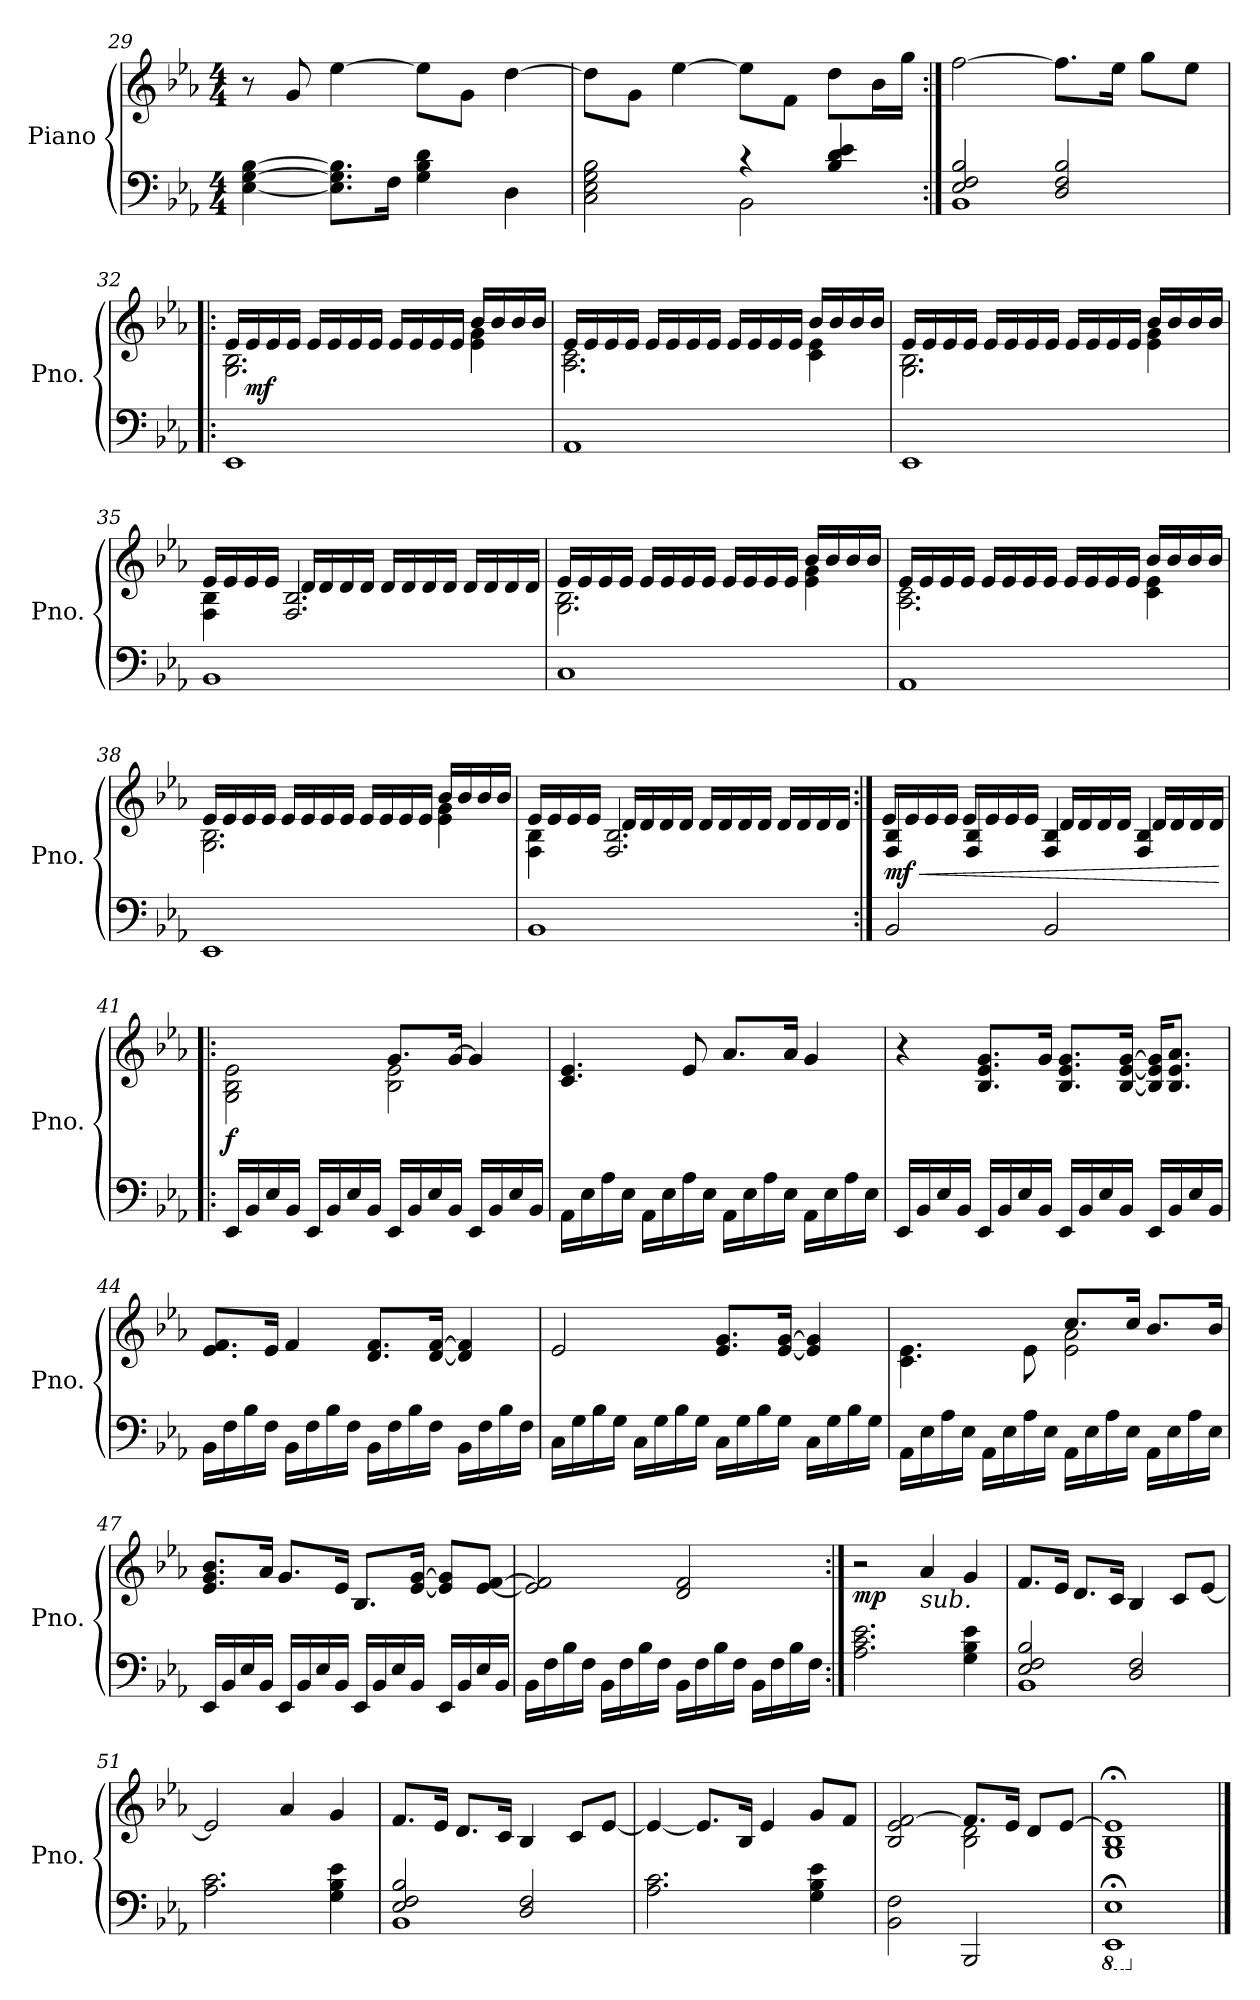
**kern	**kern	**dynam
*part1	*part1	*part1
*staff2	*staff1	*staff1/2
*I"Piano	*	*
*I'Pno.	*	*
*clefF4	*clefG2	*
*k[b-e-a-]	*k[b-e-a-]	*
*M4/4	*M4/4	*
=29	=29	=29
[4E-\ [4G\ [4B-\	8r	.
.	8g/	.
8.E-\] 8.G\] 8.B-\]L	[4ee-\	.
16F\Jk	.	.
4G\ 4B-\ 4d\	8ee-\L]	.
.	8g\J	.
4D\	[4dd\	.
!!LO:PB:g=z
=30	=30	=30
*^	*	*
2ryy	2C\ 2E-\ 2G\ 2B-\	8dd\L]	.
.	.	8g\J	.
.	.	[4ee-\	.
4r	2BB-\	8ee-\L]	.
.	.	8f\J	.
4B-/ 4d/ 4e-/	.	8dd\L	.
.	.	16b-\L	.
.	.	16gg\JJ	.
=31:|!	=31:|!	=31:|!	=31:|!
2E-/ 2F/ 2B-/	1BB-	[2ff\	.
2D/ 2F/ 2B-/	.	8.ff\L]	.
.	.	16ee-\Jk	.
.	.	8gg\L	.
.	.	8ee-\J	.
*v	*v	*	*
=32!|:	=32!|:	=32!|:
*	*^	*
!	!	!	!LO:DY:b
!	!	!	!LO:DY:n=1:b
1EE-	2.G\ 2.B-\	16e-/LL	mp other-dynamics
!	!	!	!LO:DY:n=2:b
.	.	16e-/	mf
.	.	16e-/	.
.	.	16e-/JJ	.
.	.	16e-/LL	.
.	.	16e-/	.
.	.	16e-/	.
.	.	16e-/JJ	.
.	.	16e-/LL	.
.	.	16e-/	.
.	.	16e-/	.
.	.	16e-/JJ	.
.	4e-\ 4g\	16b-/LL	.
.	.	16b-/	.
.	.	16b-/	.
.	.	16b-/JJ	.
!!LO:LB:g=z	!!
=33	=33	=33	=33
1AA-	2.A-\ 2.c\	16e-/LL	.
.	.	16e-/	.
.	.	16e-/	.
.	.	16e-/JJ	.
.	.	16e-/LL	.
.	.	16e-/	.
.	.	16e-/	.
.	.	16e-/JJ	.
.	.	16e-/LL	.
.	.	16e-/	.
.	.	16e-/	.
.	.	16e-/JJ	.
.	4c\ 4e-\	16b-/LL	.
.	.	16b-/	.
.	.	16b-/	.
.	.	16b-/JJ	.
=34	=34	=34	=34
1EE-	2.G\ 2.B-\	16e-/LL	.
.	.	16e-/	.
.	.	16e-/	.
.	.	16e-/JJ	.
.	.	16e-/LL	.
.	.	16e-/	.
.	.	16e-/	.
.	.	16e-/JJ	.
.	.	16e-/LL	.
.	.	16e-/	.
.	.	16e-/	.
.	.	16e-/JJ	.
.	4e-\ 4g\	16b-/LL	.
.	.	16b-/	.
.	.	16b-/	.
.	.	16b-/JJ	.
!!LO:LB:g=z	!!
=35	=35	=35	=35
1BB-	4F\ 4B-\	16e-/LL	.
.	.	16e-/	.
.	.	16e-/	.
.	.	16e-/JJ	.
.	2.F/ 2.B-/	16d/LL	.
.	.	16d/	.
.	.	16d/	.
.	.	16d/JJ	.
.	.	16d/LL	.
.	.	16d/	.
.	.	16d/	.
.	.	16d/JJ	.
.	.	16d/LL	.
.	.	16d/	.
.	.	16d/	.
.	.	16d/JJ	.
=36	=36	=36	=36
1C	2.G\ 2.B-\	16e-/LL	.
.	.	16e-/	.
.	.	16e-/	.
.	.	16e-/JJ	.
.	.	16e-/LL	.
.	.	16e-/	.
.	.	16e-/	.
.	.	16e-/JJ	.
.	.	16e-/LL	.
.	.	16e-/	.
.	.	16e-/	.
.	.	16e-/JJ	.
.	4e-\ 4g\	16b-/LL	.
.	.	16b-/	.
.	.	16b-/	.
.	.	16b-/JJ	.
!!LO:LB:g=z	!!
=37	=37	=37	=37
1AA-	2.A-\ 2.c\	16e-/LL	.
.	.	16e-/	.
.	.	16e-/	.
.	.	16e-/JJ	.
.	.	16e-/LL	.
.	.	16e-/	.
.	.	16e-/	.
.	.	16e-/JJ	.
.	.	16e-/LL	.
.	.	16e-/	.
.	.	16e-/	.
.	.	16e-/JJ	.
.	4c\ 4e-\	16b-/LL	.
.	.	16b-/	.
.	.	16b-/	.
.	.	16b-/JJ	.
=38	=38	=38	=38
1EE-	2.G\ 2.B-\	16e-/LL	.
.	.	16e-/	.
.	.	16e-/	.
.	.	16e-/JJ	.
.	.	16e-/LL	.
.	.	16e-/	.
.	.	16e-/	.
.	.	16e-/JJ	.
.	.	16e-/LL	.
.	.	16e-/	.
.	.	16e-/	.
.	.	16e-/JJ	.
.	4e-\ 4g\	16b-/LL	.
.	.	16b-/	.
.	.	16b-/	.
.	.	16b-/JJ	.
!!LO:LB:g=z	!!
=39	=39	=39	=39
1BB-	4F\ 4B-\	16e-/LL	.
.	.	16e-/	.
.	.	16e-/	.
.	.	16e-/JJ	.
.	2.F/ 2.B-/	16d/LL	.
.	.	16d/	.
.	.	16d/	.
.	.	16d/JJ	.
.	.	16d/LL	.
.	.	16d/	.
.	.	16d/	.
.	.	16d/JJ	.
.	.	16d/LL	.
.	.	16d/	.
.	.	16d/	.
.	.	16d/JJ	.
=40:|!	=40:|!	=40:|!	=40:|!
!	!	!	!LO:HP:b
!	!	!	!LO:DY:n=1:b
2BB-/	4F/ 4B-/	16e-/LL	< mf
.	.	16e-/	.
.	.	16e-/	.
.	.	16e-/JJ	.
.	4F/ 4B-/	16e-/LL	.
.	.	16e-/	.
.	.	16e-/	.
.	.	16e-/JJ	.
2BB-/	4F/ 4B-/	16d/LL	.
.	.	16d/	.
.	.	16d/	.
.	.	16d/JJ	.
.	4F/ 4B-/	16d/LL	.
.	.	16d/	.
.	.	16d/	.
.	.	16d/JJ	.
*	*v	*v	*
.	.	[
!!LO:PB:g=z
=41!|:	=41!|:	=41!|:
*	*^	*
!	!	!	!LO:DY:b
16EE-/LL	2ryy	2G\ 2B-\ 2e-\	f
16BB-/	.	.	.
16E-/	.	.	.
16BB-/JJ	.	.	.
16EE-/LL	.	.	.
16BB-/	.	.	.
16E-/	.	.	.
16BB-/JJ	.	.	.
16EE-/LL	8.g/L	2B-\ 2e-\	.
16BB-/	.	.	.
16E-/	.	.	.
16BB-/JJ	[16g/Jk	.	.
16EE-/LL	4g/]	.	.
16BB-/	.	.	.
16E-/	.	.	.
16BB-/JJ	.	.	.
*	*v	*v	*
=42	=42	=42
16AA-\LL	4.c/ 4.e-/	.
16E-\	.	.
16A-\	.	.
16E-\JJ	.	.
16AA-\LL	.	.
16E-\	.	.
16A-\	8e-/	.
16E-\JJ	.	.
16AA-\LL	8.a-/L	.
16E-\	.	.
16A-\	.	.
16E-\JJ	16a-/Jk	.
16AA-\LL	4g/	.
16E-\	.	.
16A-\	.	.
16E-\JJ	.	.
!!LO:LB:g=z
=43	=43	=43
16EE-/LL	4r	.
16BB-/	.	.
16E-/	.	.
16BB-/JJ	.	.
16EE-/LL	8.B-/ 8.e-/ 8.g/L	.
16BB-/	.	.
16E-/	.	.
16BB-/JJ	16g/Jk	.
16EE-/LL	8.B-/ 8.e-/ 8.g/L	.
16BB-/	.	.
16E-/	.	.
16BB-/JJ	[16B-/ [16e-/ [16g/Jk	.
16EE-/LL	16B-/] 16e-/] 16g/]KL	.
16BB-/	8.B-/ 8.e-/ 8.a-/J	.
16E-/	.	.
16BB-/JJ	.	.
=44	=44	=44
16BB-\LL	8.e-/ 8.f/L	.
16F\	.	.
16B-\	.	.
16F\JJ	16e-/Jk	.
16BB-\LL	4f/	.
16F\	.	.
16B-\	.	.
16F\JJ	.	.
16BB-\LL	8.d/ 8.f/L	.
16F\	.	.
16B-\	.	.
16F\JJ	[16d/ [16f/Jk	.
16BB-\LL	4d/] 4f/]	.
16F\	.	.
16B-\	.	.
16F\JJ	.	.
!!LO:LB:g=z
=45	=45	=45
16C\LL	2e-/	.
16G\	.	.
16B-\	.	.
16G\JJ	.	.
16C\LL	.	.
16G\	.	.
16B-\	.	.
16G\JJ	.	.
16C\LL	8.e-/ 8.g/L	.
16G\	.	.
16B-\	.	.
16G\JJ	[16e-/ [16g/Jk	.
16C\LL	4e-/] 4g/]	.
16G\	.	.
16B-\	.	.
16G\JJ	.	.
=46	=46	=46
*	*^	*
16AA-\LL	2ryy	4.c\ 4.e-\	.
16E-\	.	.	.
16A-\	.	.	.
16E-\JJ	.	.	.
16AA-\LL	.	.	.
16E-\	.	.	.
16A-\	.	8e-\	.
16E-\JJ	.	.	.
16AA-\LL	8.cc/L	2e-\ 2a-\	.
16E-\	.	.	.
16A-\	.	.	.
16E-\JJ	16cc/Jk	.	.
16AA-\LL	8.b-/L	.	.
16E-\	.	.	.
16A-\	.	.	.
16E-\JJ	16b-/Jk	.	.
*	*v	*v	*
!!LO:LB:g=z
=47	=47	=47
16EE-/LL	8.e-/ 8.g/ 8.b-/L	.
16BB-/	.	.
16E-/	.	.
16BB-/JJ	16a-/Jk	.
16EE-/LL	8.g/L	.
16BB-/	.	.
16E-/	.	.
16BB-/JJ	16e-/Jk	.
16EE-/LL	8.B-/L	.
16BB-/	.	.
16E-/	.	.
16BB-/JJ	[16e-/ [16g/Jk	.
16EE-/LL	8e-/] 8g/]L	.
16BB-/	.	.
16E-/	[8e-/ [8f/J	.
16BB-/JJ	.	.
=48	=48	=48
16BB-\LL	2e-/] 2f/]	.
16F\	.	.
16B-\	.	.
16F\JJ	.	.
16BB-\LL	.	.
16F\	.	.
16B-\	.	.
16F\JJ	.	.
16BB-\LL	2d/ 2f/	.
16F\	.	.
16B-\	.	.
16F\JJ	.	.
16BB-\LL	.	.
16F\	.	.
16B-\	.	.
16F\JJ	.	.
=49:|!	=49:|!	=49:|!
!	!	!LO:DY:b
2.A-\ 2.c\ 2.e-\	2r	mp
!	!LO:TX:b:i:t=sub.	!
.	4a-/	.
4G\ 4B-\ 4e-\	4g/	.
=50	=50	=50
*^	*	*
2E-/ 2F/ 2B-/	1BB-	8.f/L	.
.	.	16e-/Jk	.
.	.	8.d/L	.
.	.	16c/Jk	.
2D/ 2F/	.	4B-/	.
.	.	8c/L	.
.	.	[8e-/J	.
*v	*v	*	*
!!LO:LB:g=z
=51	=51	=51
2.A-\ 2.c\	2e-/]	.
.	4a-/	.
4G\ 4B-\ 4e-\	4g/	.
=52	=52	=52
*^	*	*
2E-/ 2F/ 2B-/	1BB-	8.f/L	.
.	.	16e-/Jk	.
.	.	8.d/L	.
.	.	16c/Jk	.
2D/ 2F/	.	4B-/	.
.	.	8c/L	.
.	.	[8e-/J	.
*v	*v	*	*
=53	=53	=53
2.A-\ 2.c\	4e-/_	.
.	8.e-/L]	.
.	16B-/Jk	.
.	4e-/	.
4G\ 4B-\ 4e-\	8g/L	.
.	8f/J	.
=54	=54	=54
*	*^	*
2BB-\ 2F\	2B-/ 2e-/ [2f/	2ryy	.
2BBB-/	8.f/L]	2B-\ 2d\	.
.	16e-/Jk	.	.
.	8d/L	.	.
.	[8e-/J	.	.
*	*v	*v	*
=55	=55	=55
*8ba	*	*
1EEE-;< 1EE-;<	1G;< 1B-;< 1e-];<	.
*X8ba	*	*
==	==	==
*-	*-	*-
